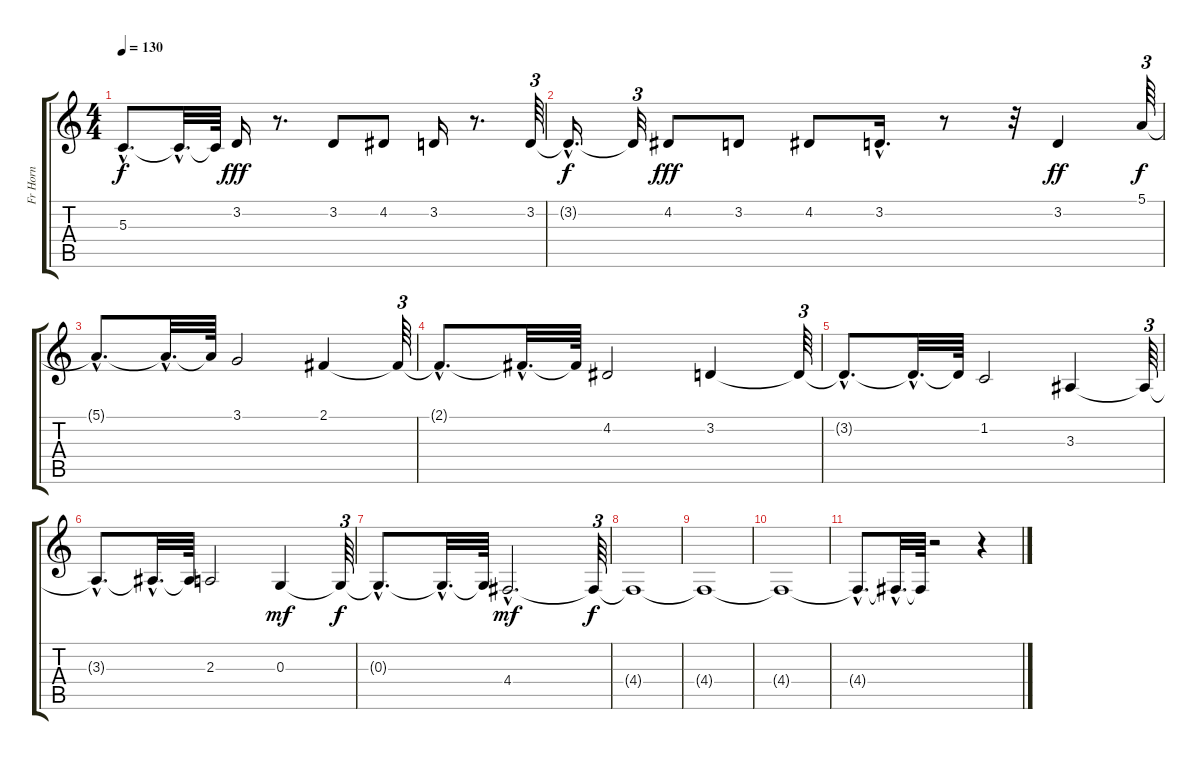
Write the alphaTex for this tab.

\track ("Fr Horn" "Fr Horn") {instrument frenchhorn}
\staff {score tabs}
\tuning (E4 B3 G3 D3 A2 E2) {hide}
\ts (4 4)
\tempo 130
\clef g2
\ks c
5.3{hac t}.8{d dy f} 5.3{hac t}.32{d} 5.3{t}.64 3.2.16{dy fff} r.8{d} 3.2.8 4.2.8 3.2.16 r.8{d} 3.2.64{tu (3 2)} |
3.2{hac t}.16{d dy f} 3.2{t}.32{tu (3 2)} 4.2.8{dy fff} 3.2.8 4.2.8 3.2{hac}.16{d} r.8 r.32 3.2.4{dy ff} 5.1.64{tu (3 2) dy f} |
5.1{hac t}.8{d} 5.1{hac t}.32{d} 5.1{t}.64 3.1.2 2.1.4 2.1{t}.64{tu (3 2)} |
2.1{hac t}.8{d} 2.1{hac t}.32{d} 2.1{t}.64 4.2.2 3.2.4 3.2{t}.64{tu (3 2)} |
3.2{hac t}.8{d} 3.2{hac t}.32{d} 3.2{t}.64 1.2.2 3.3.4 3.3{t}.64{tu (3 2)} |
3.3{hac t}.8{d} 3.3{hac t}.32{d} 3.3{t}.64 2.3.2 0.3.4{dy mf} 0.3{t}.64{tu (3 2) dy f} |
0.3{hac t}.8{d} 0.3{hac t}.32{d} 0.3{t}.64 4.4{hac}.2{d dy mf volume 16} 4.4{t}.64{tu (3 2) dy f} |
4.4{t}.1 |
4.4{t}.1 |
4.4{t}.1 |
4.4{hac t}.8{d} 4.4{hac t}.32{d} 4.4{t}.64 r.2 r.4
